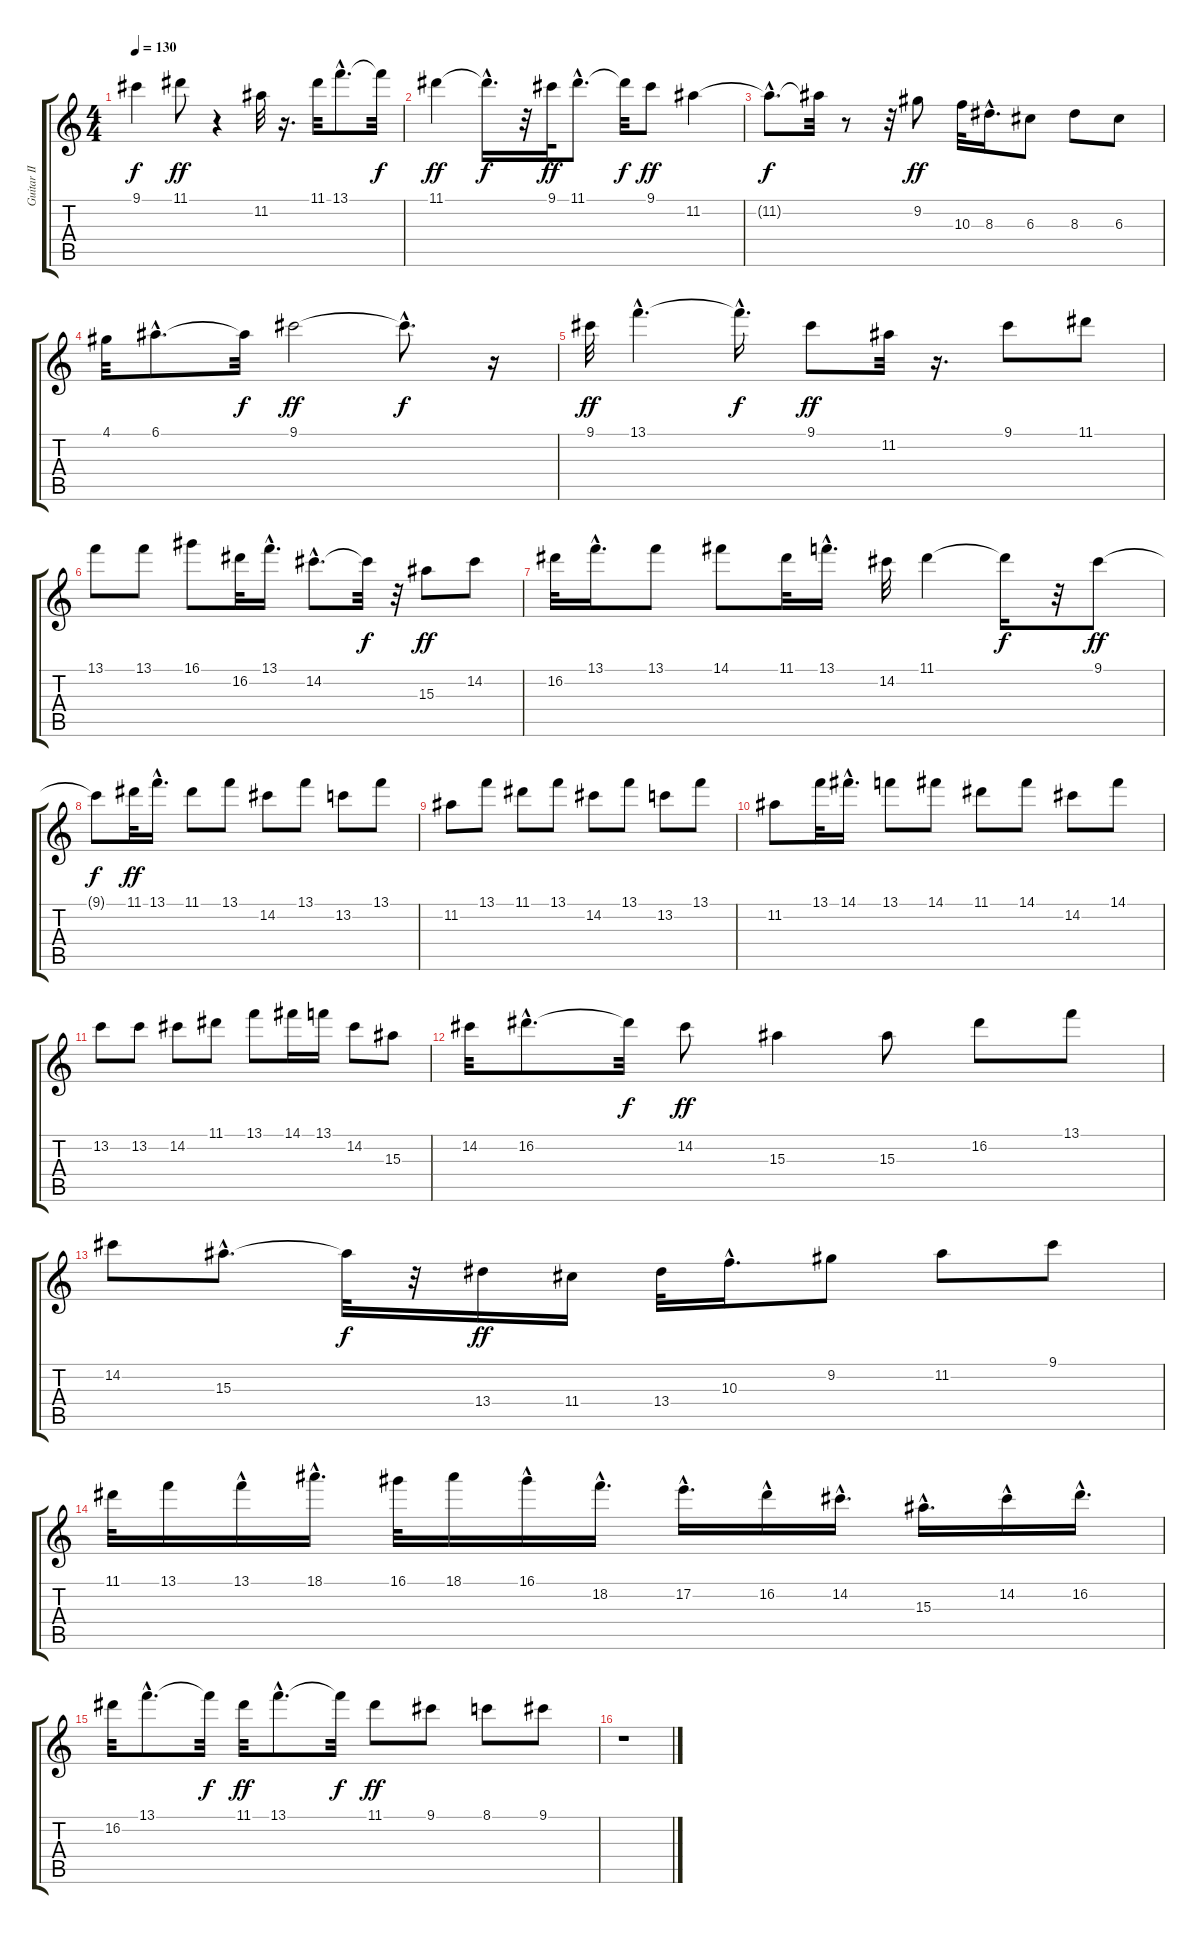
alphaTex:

\track ("Guitar II" "Guitar II") {instrument electricguitarmuted}
\staff {score tabs}
\tuning (E4 B3 G3 D3 A2 E2) {hide}
\ts (4 4)
\tempo 130
\clef g2
\ks c
9.1{t}.4{dy f} 11.1.8{dy ff} r.4 11.2.32 r.16{d} 11.1.32 13.1{hac}.8{d} 13.1{t}.32{dy f} |
11.1.4{dy ff} 11.1{hac t}.16{d dy f} r.32 9.1.32{dy ff} 11.1{hac}.8{d} 11.1{t}.32{dy f} 9.1.8{dy ff} 11.2.4 |
11.2{hac t}.8{d dy f} 11.2{t}.32 r.8 r.32 9.2.8{dy ff} 10.3.32 8.3{hac}.16{d} 6.3.8 8.3.8 6.3.8 |
4.1.32 6.1{hac}.8{d} 6.1{t}.32{dy f} 9.1.2{dy ff} 9.1{hac t}.8{d dy f} r.16 |
9.1.32{dy ff} 13.1{hac}.4{d} 13.1{hac t}.16{d dy f} 9.1.8{dy ff} 11.2.32 r.16{d} 9.1.8 11.1.8 |
13.1.8 13.1.8 16.1.8 16.2.32 13.1{hac}.16{d} 14.2{hac}.8{d} 14.2{t}.32{dy f} r.32 15.3.8{dy ff} 14.2.8 |
16.2.32 13.1{hac}.16{d} 13.1.8 14.1.8 11.1.32 13.1{hac}.16{d} 14.2.32 11.1.4 11.1{t}.16{dy f} r.32 9.1.8{dy ff} |
9.1{t}.8{dy f} 11.1.32{dy ff} 13.1{hac}.16{d} 11.1.8 13.1.8 14.2.8 13.1.8 13.2.8 13.1.8 |
11.2.8 13.1.8 11.1.8 13.1.8 14.2.8 13.1.8 13.2.8 13.1.8 |
11.2.8 13.1.32 14.1{hac}.16{d} 13.1.8 14.1.8 11.1.8 14.1.8 14.2.8 14.1.8 |
13.2.8 13.2.8 14.2.8 11.1.8 13.1.8 14.1.16 13.1.16 14.2.8 15.3.8 |
14.2.32 16.2{hac}.8{d} 16.2{t}.32{dy f} 14.2.8{dy ff} 15.3.4 15.3.8 16.2.8 13.1.8 |
14.2.8 15.3{hac}.8{d} 15.3{t}.32{dy f} r.32 13.4.16{dy ff} 11.4.16 13.4.32 10.3{hac}.16{d} 9.2.8 11.2.8 9.1.8 |
11.1.32 13.1.16 13.1{hac}.16 18.1{hac}.16{d} 16.1.32 18.1.16 16.1{hac}.16 18.2{hac}.16{d} 17.2{hac}.16{d} 16.2{hac}.16 14.2{hac}.16{d} 15.3{hac}.16{d} 14.2{hac}.16 16.2{hac}.16{d} |
16.2.32 13.1{hac}.8{d} 13.1{t}.32{dy f} 11.1.32{dy ff} 13.1{hac}.8{d} 13.1{t}.32{dy f} 11.1.8{dy ff} 9.1.8 8.1.8 9.1.8 |
r.1
